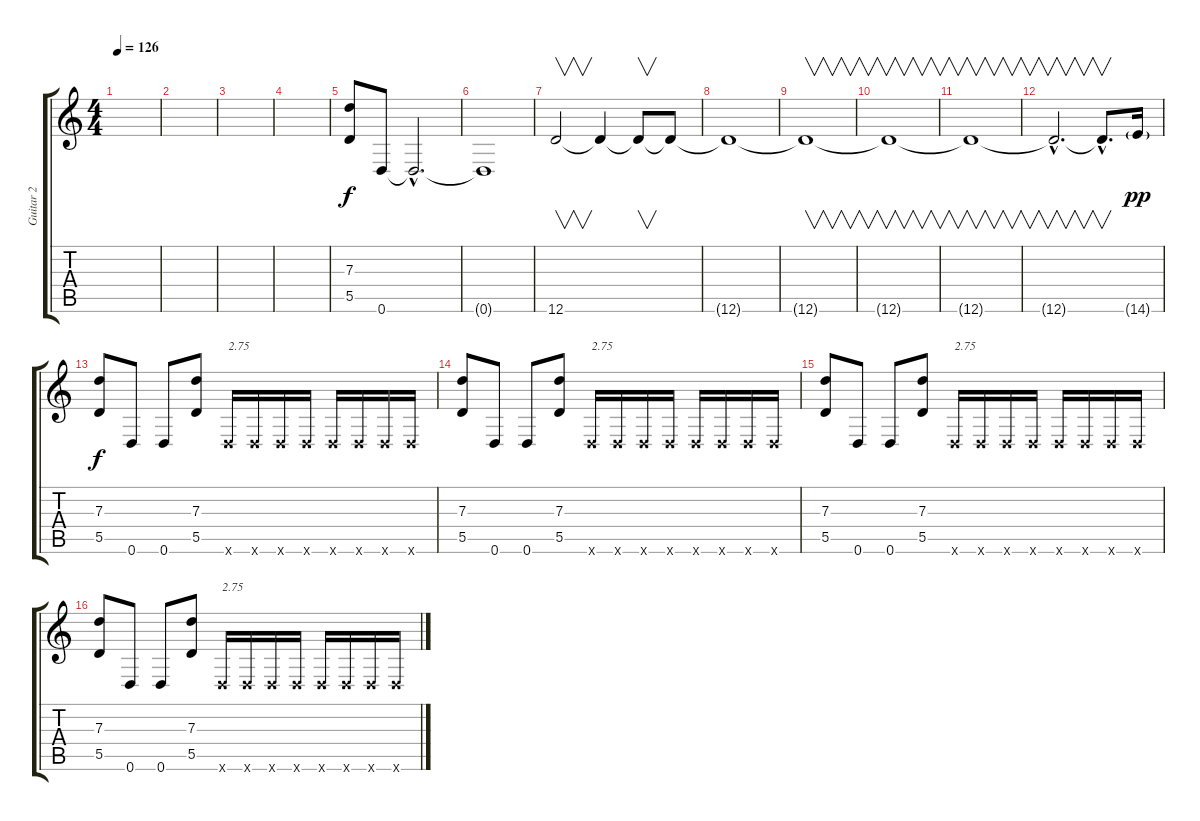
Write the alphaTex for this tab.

\track ("Guitar 2" "Guitar 2") {instrument distortionguitar}
\staff {score tabs}
\tuning (E4 B3 G3 D3 A2 D2) {hide}
\ts (4 4)
\tempo 126
\clef g2
\ks c
|
|
|
|
(7.3 5.5).8 0.6.8 0.6{hac t}.2{d} |
0.6{t}.1 |
12.6.2{v} 12.6{t}.4 12.6{t}.8{v} 12.6{t}.8 |
12.6{t}.1 |
12.6{t}.1{v} |
12.6{t}.1{v} |
12.6{t}.1{v} |
12.6{hac t}.2{v d} 12.6{hac t}.8{v d} 14.6{g}.16{dy pp} |
(7.3 5.5).8{dy f} 0.6.8 0.6.8 (7.3 5.5).8 0.6{x}.16{txt "2.75"} 0.6{x}.16 0.6{x}.16 0.6{x}.16 0.6{x}.16 0.6{x}.16 0.6{x}.16 0.6{x}.16 |
(7.3 5.5).8 0.6.8 0.6.8 (7.3 5.5).8 0.6{x}.16{txt "2.75"} 0.6{x}.16 0.6{x}.16 0.6{x}.16 0.6{x}.16 0.6{x}.16 0.6{x}.16 0.6{x}.16 |
(7.3 5.5).8 0.6.8 0.6.8 (7.3 5.5).8 0.6{x}.16{txt "2.75"} 0.6{x}.16 0.6{x}.16 0.6{x}.16 0.6{x}.16 0.6{x}.16 0.6{x}.16 0.6{x}.16 |
(7.3 5.5).8 0.6.8 0.6.8 (7.3 5.5).8 0.6{x}.16{txt "2.75"} 0.6{x}.16 0.6{x}.16 0.6{x}.16 0.6{x}.16 0.6{x}.16 0.6{x}.16 0.6{x}.16
